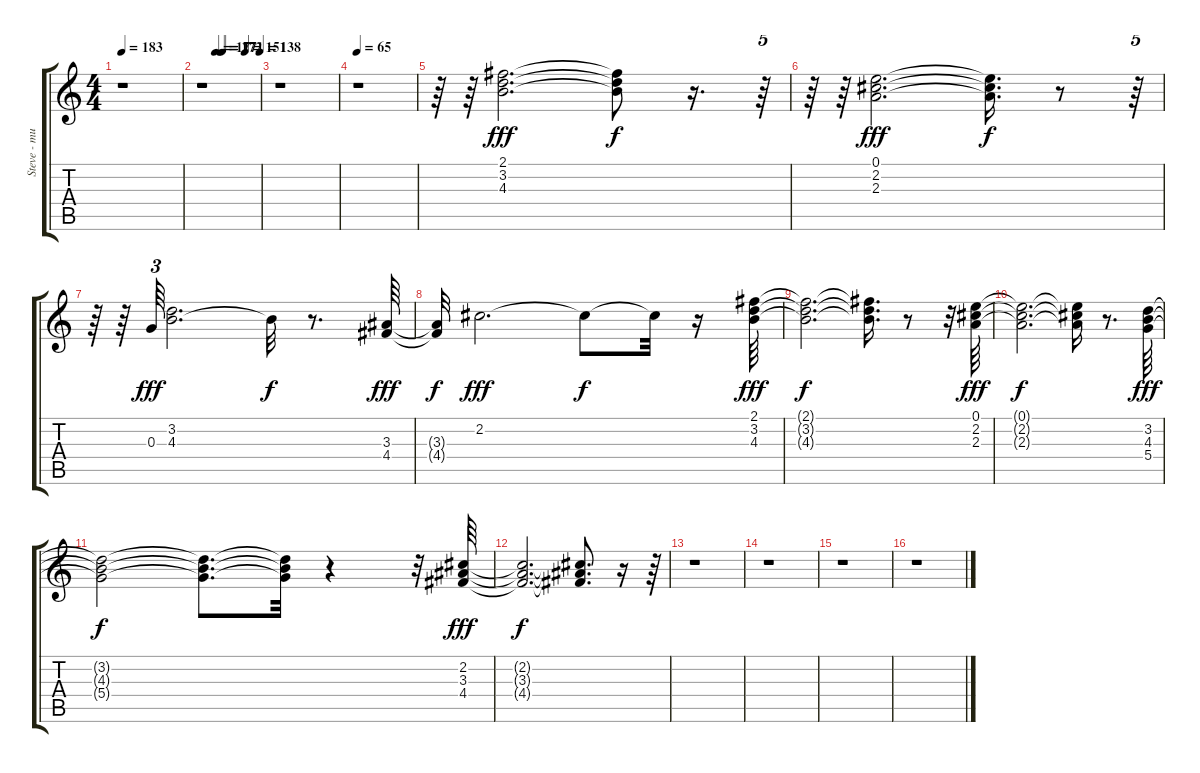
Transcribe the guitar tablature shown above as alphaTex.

\track ("Steve - mute/clean guitar" "Steve - mu") {instrument electricbasspick}
\staff {score tabs}
\tuning (E4 B3 G3 D3 A2 E2) {hide}
\ts (4 4)
\tempo 183
\clef g2
\ks c
r.1{dy f} |
\tempo (177 0.25)
\tempo (172 0.34375)
\tempo (171 0.3671875)
\tempo (151 0.7578125)
\tempo (138 1.0078125)
r.1 |
r.1 |
\tempo 65
r.1 |
r.64 r.64 (2.1 3.2 4.3).2{d dy fff} (2.1{t} 3.2{t} 4.3{t}).8{dy f} r.16{d} r.64{tu (5 4)} |
r.64 r.64 (0.1 2.2 2.3).2{d dy fff} (0.1{t} 2.2{t} 2.3{t}).16{d dy f} r.8 r.64{tu (5 4)} |
r.64 r.64 0.3.64{tu (3 2) dy fff} (3.2 4.3).2{d} 4.3{t}.32{dy f} r.8{d} (3.3 4.4).64{dy fff} |
(3.3{t} 4.4{t}).32{dy f} 2.2.2{d dy fff} 2.2{t}.8{dy f} 2.2{t}.32 r.16 (2.1 3.2 4.3).64{dy fff} |
(2.1{t} 3.2{t} 4.3{t}).2{d dy f} (2.1{t} 3.2{t} 4.3{t}).16{d} r.8 r.32 (0.1 2.2 2.3).64{dy fff} |
(0.1{t} 2.2{t} 2.3{t}).2{d dy f} (0.1{t} 2.2{t} 2.3{t}).16 r.8{d} (3.2 4.3 5.4).64{dy fff} |
(3.2{t} 4.3{t} 5.4{t}).2{dy f} (3.2{t} 4.3{t} 5.4{t}).8{d} (3.2{t} 4.3{t} 5.4{t}).32 r.4 r.32 (2.2 3.3 4.4).64{dy fff} |
(2.2{t} 3.3{t} 4.4{t}).2{d dy f} (2.2{t} 3.3{t} 4.4{t}).8{d} r.16 r.64 |
r.1 |
r.1 |
r.1 |
r.1
